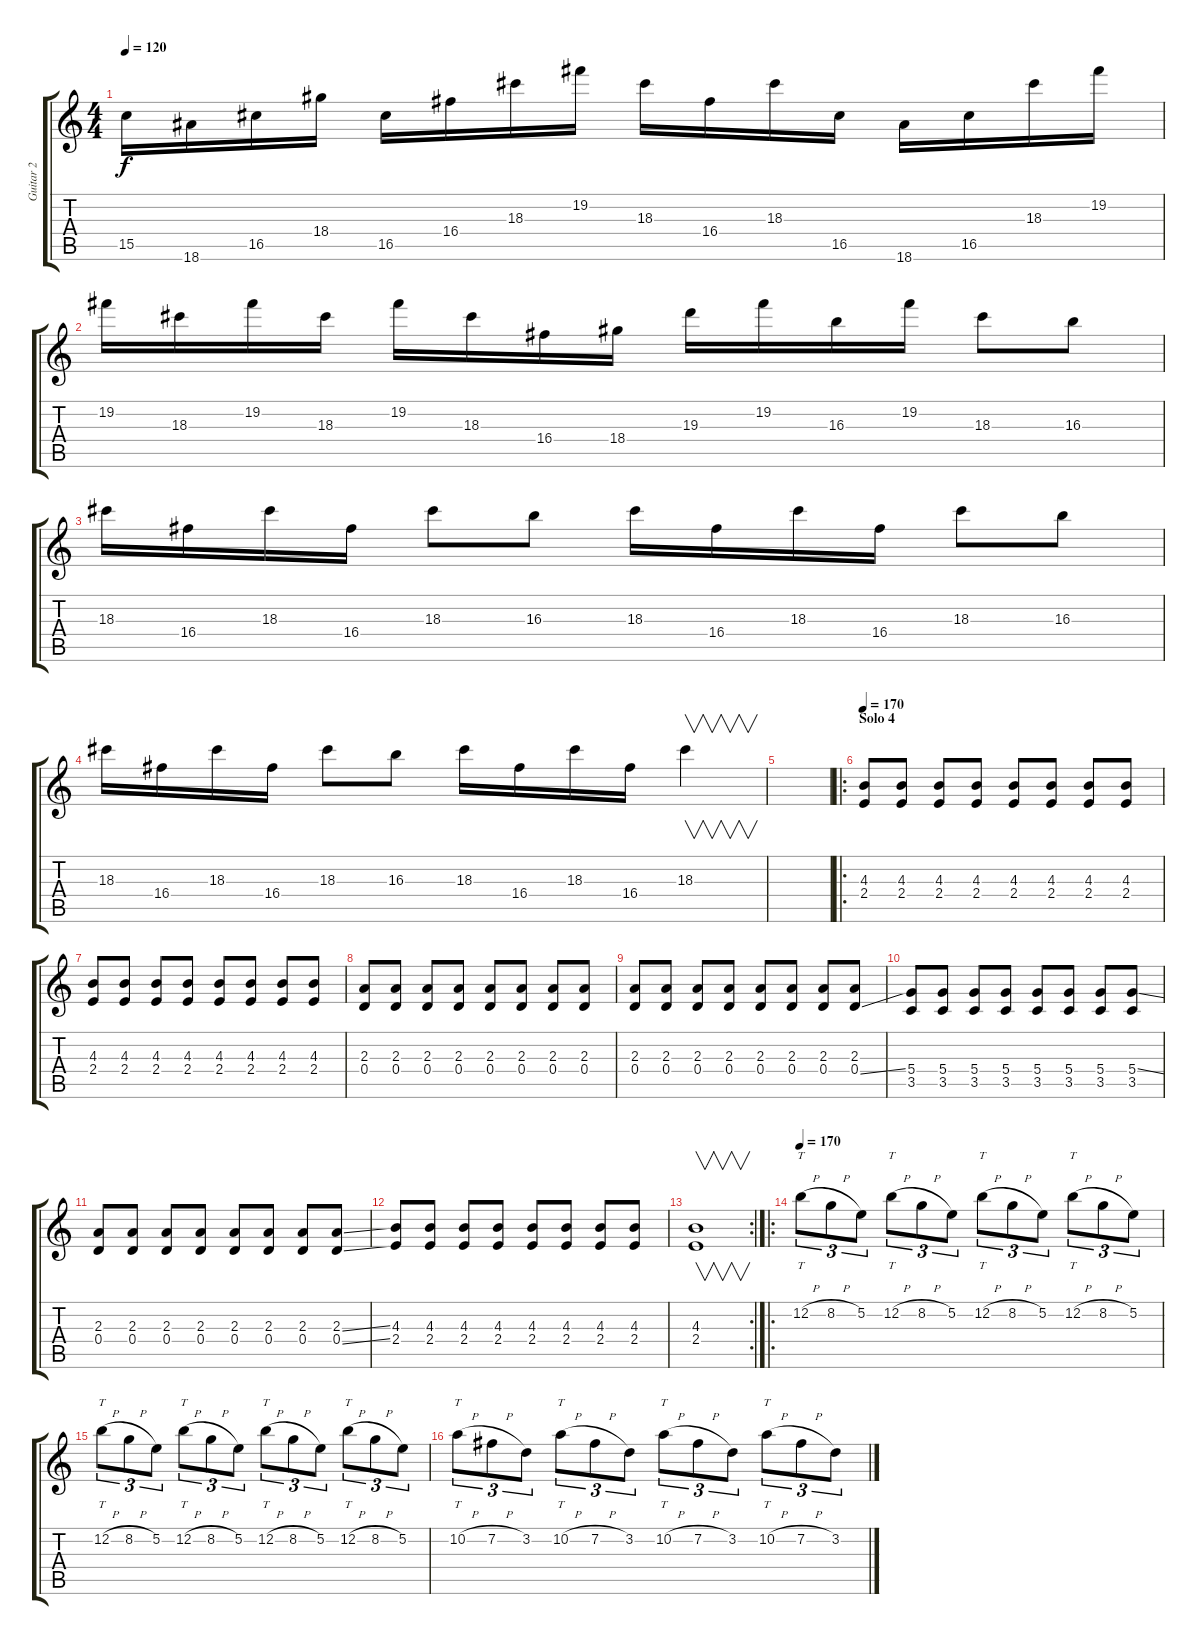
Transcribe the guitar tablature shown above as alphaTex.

\track ("Guitar 2" "Guitar 2") {instrument overdrivenguitar}
\staff {score tabs}
\tuning (E4 B3 G3 D3 A2 E2) {hide}
\ts (4 4)
\tempo 120
\clef g2
\ks c
15.5.16{dy f} 18.6.16 16.5.16 18.4.16 16.5.16 16.4.16 18.3.16 19.2.16 18.3.16 16.4.16 18.3.16 16.5.16 18.6.16 16.5.16 18.3.16 19.2.16 |
19.2.16 18.3.16 19.2.16 18.3.16 19.2.16 18.3.16 16.4.16 18.4.16 19.3.16 19.2.16 16.3.16 19.2.16 18.3.8 16.3.8 |
18.3.16 16.4.16 18.3.16 16.4.16 18.3.8 16.3.8 18.3.16 16.4.16 18.3.16 16.4.16 18.3.8 16.3.8 |
18.3.16 16.4.16 18.3.16 16.4.16 18.3.8 16.3.8 18.3.16 16.4.16 18.3.16 16.4.16 18.3.4{v} |
|
\ro
\section ("" "Solo 4")
\tempo 170
(4.3 2.4).8 (4.3 2.4).8 (4.3 2.4).8 (4.3 2.4).8 (4.3 2.4).8 (4.3 2.4).8 (4.3 2.4).8 (4.3 2.4).8 |
(4.3 2.4).8 (4.3 2.4).8 (4.3 2.4).8 (4.3 2.4).8 (4.3 2.4).8 (4.3 2.4).8 (4.3 2.4).8 (4.3 2.4).8 |
(2.3 0.4).8 (2.3 0.4).8 (2.3 0.4).8 (2.3 0.4).8 (2.3 0.4).8 (2.3 0.4).8 (2.3 0.4).8 (2.3 0.4).8 |
(2.3 0.4).8 (2.3 0.4).8 (2.3 0.4).8 (2.3 0.4).8 (2.3 0.4).8 (2.3 0.4).8 (2.3 0.4).8 (2.3 0.4{ss}).8 |
(5.4 3.5).8 (5.4 3.5).8 (5.4 3.5).8 (5.4 3.5).8 (5.4 3.5).8 (5.4 3.5).8 (5.4 3.5).8 (5.4{ss} 3.5).8 |
(2.3 0.4).8 (2.3 0.4).8 (2.3 0.4).8 (2.3 0.4).8 (2.3 0.4).8 (2.3 0.4).8 (2.3 0.4).8 (2.3{ss} 0.4{ss}).8 |
(4.3 2.4).8 (4.3 2.4).8 (4.3 2.4).8 (4.3 2.4).8 (4.3 2.4).8 (4.3 2.4).8 (4.3 2.4).8 (4.3 2.4).8 |
\rc 2
(4.3 2.4).1{v} |
\ro
\tempo 170
12.2{h}.8{tt tu (3 2)} 8.2{h}.8{tu (3 2)} 5.2.8{tu (3 2)} 12.2{h}.8{tt tu (3 2)} 8.2{h}.8{tu (3 2)} 5.2.8{tu (3 2)} 12.2{h}.8{tt tu (3 2)} 8.2{h}.8{tu (3 2)} 5.2.8{tu (3 2)} 12.2{h}.8{tt tu (3 2)} 8.2{h}.8{tu (3 2)} 5.2.8{tu (3 2)} |
12.2{h}.8{tt tu (3 2)} 8.2{h}.8{tu (3 2)} 5.2.8{tu (3 2)} 12.2{h}.8{tt tu (3 2)} 8.2{h}.8{tu (3 2)} 5.2.8{tu (3 2)} 12.2{h}.8{tt tu (3 2)} 8.2{h}.8{tu (3 2)} 5.2.8{tu (3 2)} 12.2{h}.8{tt tu (3 2)} 8.2{h}.8{tu (3 2)} 5.2.8{tu (3 2)} |
10.2{h}.8{tt tu (3 2)} 7.2{h}.8{tu (3 2)} 3.2.8{tu (3 2)} 10.2{h}.8{tt tu (3 2)} 7.2{h}.8{tu (3 2)} 3.2.8{tu (3 2)} 10.2{h}.8{tt tu (3 2)} 7.2{h}.8{tu (3 2)} 3.2.8{tu (3 2)} 10.2{h}.8{tt tu (3 2)} 7.2{h}.8{tu (3 2)} 3.2.8{tu (3 2)}
